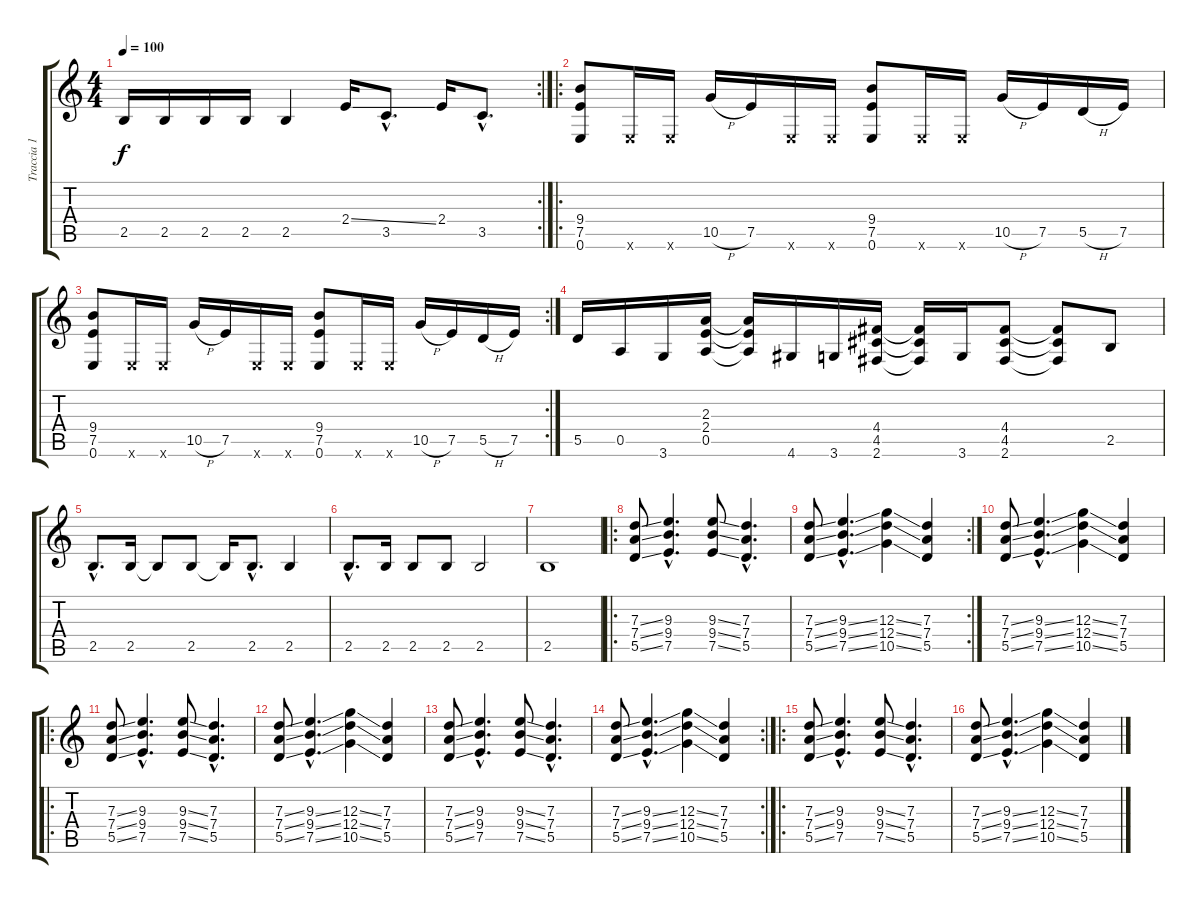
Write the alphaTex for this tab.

\track ("Traccia 1" "Traccia 1") {instrument distortionguitar}
\staff {score tabs}
\tuning (E4 B3 G3 D3 A2 E2) {hide}
\rc 2
\ts (4 4)
\tempo 100
\clef g2
\ks c
2.5.16{dy f} 2.5.16 2.5.16 2.5.16 2.5.4 2.4{ss}.16 3.5{hac}.8{d} 2.4.16 3.5{hac}.8{d} |
\ro
(9.4 7.5 0.6).8 0.6{x}.16 0.6{x}.16 10.5{h}.16 7.5.16 0.6{x}.16 0.6{x}.16 (9.4 7.5 0.6).8 0.6{x}.16 0.6{x}.16 10.5{h}.16 7.5.16 5.5{h}.16 7.5.16 |
\rc 2
(9.4 7.5 0.6).8 0.6{x}.16 0.6{x}.16 10.5{h}.16 7.5.16 0.6{x}.16 0.6{x}.16 (9.4 7.5 0.6).8 0.6{x}.16 0.6{x}.16 10.5{h}.16 7.5.16 5.5{h}.16 7.5.16 |
5.5.16 0.5.16 3.6.16 (2.3 2.4 0.5).16 (2.3{t} 2.4{t} 0.5{t}).16 4.6.16 3.6.16 (4.4 4.5 2.6).16 (4.4{t} 4.5{t} 2.6{t}).16 3.6.16 (4.4 4.5 2.6).8 (4.4{t} 4.5{t} 2.6{t}).8 2.5.8 |
2.5{hac}.8{d} 2.5.16 2.5{t}.8 2.5.8 2.5{t}.16 2.5{hac}.8{d} 2.5.4 |
2.5{hac}.8{d} 2.5.16 2.5.8 2.5.8 2.5.2 |
2.5.1 |
\ro
(7.3{ss} 7.4{ss} 5.5{ss}).8{volume 8 instrument electricguitarmuted} (9.3{hac} 9.4{hac} 7.5{hac}).4{d} (9.3{ss} 9.4{ss} 7.5{ss}).8 (7.3{hac} 7.4{hac} 5.5{hac}).4{d} |
\rc 2
(7.3{ss} 7.4{ss} 5.5{ss}).8 (9.3{ss hac} 9.4{ss hac} 7.5{ss hac}).4{d} (12.3{ss} 12.4{ss} 10.5{ss}).4 (7.3 7.4 5.5).4 |
(7.3{ss} 7.4{ss} 5.5{ss}).8 (9.3{ss hac} 9.4{ss hac} 7.5{ss hac}).4{d} (12.3{ss} 12.4{ss} 10.5{ss}).4 (7.3 7.4 5.5).4 |
\ro
(7.3{ss} 7.4{ss} 5.5{ss}).8 (9.3{hac} 9.4{hac} 7.5{hac}).4{d} (9.3{ss} 9.4{ss} 7.5{ss}).8 (7.3{hac} 7.4{hac} 5.5{hac}).4{d} |
(7.3{ss} 7.4{ss} 5.5{ss}).8 (9.3{ss hac} 9.4{ss hac} 7.5{ss hac}).4{d} (12.3{ss} 12.4{ss} 10.5{ss}).4 (7.3 7.4 5.5).4 |
(7.3{ss} 7.4{ss} 5.5{ss}).8 (9.3{hac} 9.4{hac} 7.5{hac}).4{d} (9.3{ss} 9.4{ss} 7.5{ss}).8 (7.3{hac} 7.4{hac} 5.5{hac}).4{d} |
\rc 2
(7.3{ss} 7.4{ss} 5.5{ss}).8 (9.3{ss hac} 9.4{ss hac} 7.5{ss hac}).4{d} (12.3{ss} 12.4{ss} 10.5{ss}).4 (7.3 7.4 5.5).4 |
\ro
(7.3{ss} 7.4{ss} 5.5{ss}).8 (9.3{hac} 9.4{hac} 7.5{hac}).4{d} (9.3{ss} 9.4{ss} 7.5{ss}).8 (7.3{hac} 7.4{hac} 5.5{hac}).4{d} |
(7.3{ss} 7.4{ss} 5.5{ss}).8 (9.3{ss hac} 9.4{ss hac} 7.5{ss hac}).4{d} (12.3{ss} 12.4{ss} 10.5{ss}).4 (7.3 7.4 5.5).4
